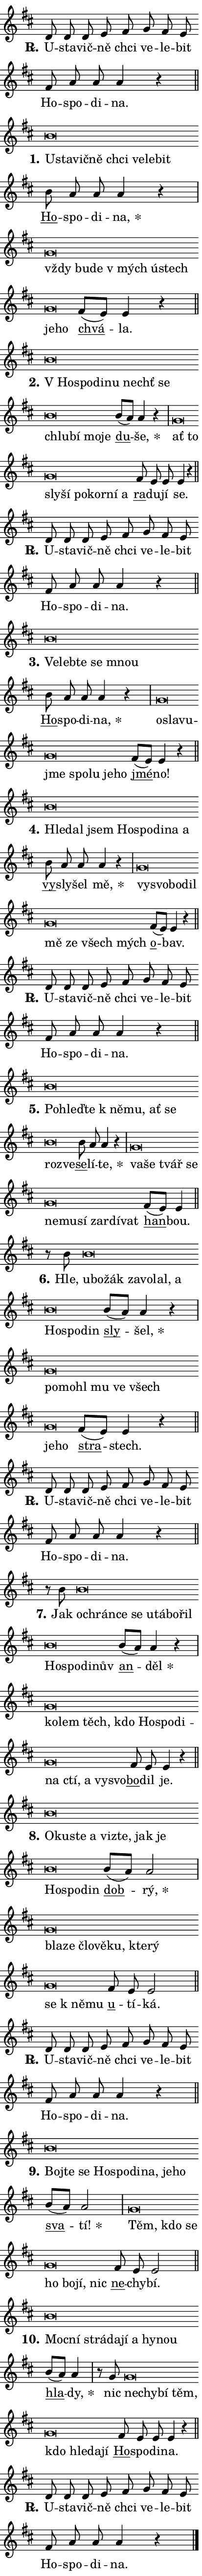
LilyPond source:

\version "2.24.0"
\header { tagline = "" }
\paper {
  indent = 0\cm
  top-margin = 0\cm
  right-margin = 0.13\cm % to fit lyric hyphens
  bottom-margin = 0\cm
  left-margin = 0\cm
  paper-width = 7\cm
  page-breaking = #ly:one-page-breaking
  system-system-spacing.basic-distance = #11
  score-system-spacing.basic-distance = #11
  ragged-last = ##f
}


%% Author: Thomas Morley
%% https://lists.gnu.org/archive/html/lilypond-user/2020-05/msg00002.html
#(define (line-position grob)
"Returns position of @var[grob} in current system:
   @code{'start}, if at first time-step
   @code{'end}, if at last time-step
   @code{'middle} otherwise
"
  (let* ((col (ly:item-get-column grob))
         (ln (ly:grob-object col 'left-neighbor))
         (rn (ly:grob-object col 'right-neighbor))
         (col-to-check-left (if (ly:grob? ln) ln col))
         (col-to-check-right (if (ly:grob? rn) rn col))
         (break-dir-left
           (and
             (ly:grob-property col-to-check-left 'non-musical #f)
             (ly:item-break-dir col-to-check-left)))
         (break-dir-right
           (and
             (ly:grob-property col-to-check-right 'non-musical #f)
             (ly:item-break-dir col-to-check-right))))
        (cond ((eqv? 1 break-dir-left) 'start)
              ((eqv? -1 break-dir-right) 'end)
              (else 'middle))))

#(define (tranparent-at-line-position vctor)
  (lambda (grob)
  "Relying on @code{line-position} select the relevant enry from @var{vctor}.
Used to determine transparency,"
    (case (line-position grob)
      ((end) (not (vector-ref vctor 0)))
      ((middle) (not (vector-ref vctor 1)))
      ((start) (not (vector-ref vctor 2))))))

noteHeadBreakVisibility =
#(define-music-function (break-visibility)(vector?)
"Makes @code{NoteHead}s transparent relying on @var{break-visibility}"
#{
  \override NoteHead.transparent =
    #(tranparent-at-line-position break-visibility)
#})

#(define delete-ledgers-for-transparent-note-heads
  (lambda (grob)
    "Reads whether a @code{NoteHead} is transparent.
If so this @code{NoteHead} is removed from @code{'note-heads} from
@var{grob}, which is supposed to be @code{LedgerLineSpanner}.
As a result ledgers are not printed for this @code{NoteHead}"
    (let* ((nhds-array (ly:grob-object grob 'note-heads))
           (nhds-list
             (if (ly:grob-array? nhds-array)
                 (ly:grob-array->list nhds-array)
                 '()))
           ;; Relies on the transparent-property being done before
           ;; Staff.LedgerLineSpanner.after-line-breaking is executed.
           ;; This is fragile ...
           (to-keep
             (remove
               (lambda (nhd)
                 (ly:grob-property nhd 'transparent #f))
               nhds-list)))
      ;; TODO find a better method to iterate over grob-arrays, similiar
      ;; to filter/remove etc for lists
      ;; For now rebuilt from scratch
      (set! (ly:grob-object grob 'note-heads)  '())
      (for-each
        (lambda (nhd)
          (ly:pointer-group-interface::add-grob grob 'note-heads nhd))
        to-keep))))

squashNotes = {
  \override NoteHead.X-extent = #'(-0.2 . 0.2)
  \override NoteHead.Y-extent = #'(-0.75 . 0)
  \override NoteHead.stencil =
    #(lambda (grob)
       (let ((pos (ly:grob-property grob 'staff-position)))
         (begin
           (if (< pos -7) (display "ERROR: Lower brevis then expected\n") (display "OK: Expected brevis position\n"))
           (if (<= pos -6) ly:text-interface::print ly:note-head::print))))
}
unSquashNotes = {
  \revert NoteHead.X-extent
  \revert NoteHead.Y-extent
  \revert NoteHead.stencil
}

hideNotes = \noteHeadBreakVisibility #begin-of-line-visible
unHideNotes = \noteHeadBreakVisibility #all-visible

% work-around for resetting accidentals
% https://lilypond.org/doc/v2.23/Documentation/notation/displaying-rhythms#unmetered-music
cadenzaMeasure = {
  \cadenzaOff
  \partial 1024 s1024
  \cadenzaOn
}

#(define-markup-command (accent layout props text) (markup?)
  "Underline accented syllable"
  (interpret-markup layout props
    #{\markup \override #'(offset . 4.3) \underline { #text }#}))

responsum = \markup \concat {
  "R" \hspace #-1.05 \path #0.1 #'((moveto 0 0.07) (lineto 0.9 0.8)) \hspace #0.05 "."
}

spaceSize = #0.6828661417322834 % exact space size for TeX Gyre Schola

\layout {
  \context {
    \Staff
    \remove "Time_signature_engraver"
    \override LedgerLineSpanner.after-line-breaking = #delete-ledgers-for-transparent-note-heads
  }
  \context {
    \Lyrics {
      \override LyricSpace.minimum-distance = \spaceSize
      \override LyricText.font-name = #"TeX Gyre Schola"
      \override LyricText.font-size = 1
      \override StanzaNumber.font-name = #"TeX Gyre Schola Bold"
      \override StanzaNumber.font-size = 1
    }
  }
  \context {
    \Score 
    \override NoteHead.text =
      #(lambda (grob) 
        (let ((pos (ly:grob-property grob 'staff-position)))
          #{\markup {
            \combine
              \halign #-0.55 \raise #(if (= pos -6) 0 0.5) \override #'(thickness . 2) \draw-line #'(3.2 . 0)
              \musicglyph "noteheads.sM1"
          }#}))
  }
}

% magnetic-lyrics.ily
%
%   written by
%     Jean Abou Samra <jean@abou-samra.fr>
%     Werner Lemberg <wl@gnu.org>
%
%   adapted by
%     Jiri Hon <jiri.hon@gmail.com>
%
% Version 2022-Apr-15

% https://www.mail-archive.com/lilypond-user@gnu.org/msg149350.html

#(define (Left_hyphen_pointer_engraver context)
   "Collect syllable-hyphen-syllable occurrences in lyrics and store
them in properties.  This engraver only looks to the left.  For
example, if the lyrics input is @code{foo -- bar}, it does the
following.

@itemize @bullet
@item
Set the @code{text} property of the @code{LyricHyphen} grob between
@q{foo} and @q{bar} to @code{foo}.

@item
Set the @code{left-hyphen} property of the @code{LyricText} grob with
text @q{foo} to the @code{LyricHyphen} grob between @q{foo} and
@q{bar}.
@end itemize

Use this auxiliary engraver in combination with the
@code{lyric-@/text::@/apply-@/magnetic-@/offset!} hook."
   (let ((hyphen #f)
         (text #f))
     (make-engraver
      (acknowledgers
       ((lyric-syllable-interface engraver grob source-engraver)
        (set! text grob)))
      (end-acknowledgers
       ((lyric-hyphen-interface engraver grob source-engraver)
        ;(when (not (grob::has-interface grob 'lyric-space-interface))
          (set! hyphen grob)));)
      ((stop-translation-timestep engraver)
       (when (and text hyphen)
         (ly:grob-set-object! text 'left-hyphen hyphen))
       (set! text #f)
       (set! hyphen #f)))))

#(define (lyric-text::apply-magnetic-offset! grob)
   "If the space between two syllables is less than the value in
property @code{LyricText@/.details@/.squash-threshold}, move the right
syllable to the left so that it gets concatenated with the left
syllable.

Use this function as a hook for
@code{LyricText@/.after-@/line-@/breaking} if the
@code{Left_@/hyphen_@/pointer_@/engraver} is active."
   (let ((hyphen (ly:grob-object grob 'left-hyphen #f)))
     (when hyphen
       (let ((left-text (ly:spanner-bound hyphen LEFT)))
         (when (grob::has-interface left-text 'lyric-syllable-interface)
           (let* ((common (ly:grob-common-refpoint grob left-text X))
                  (this-x-ext (ly:grob-extent grob common X))
                  (left-x-ext
                   (begin
                     ;; Trigger magnetism for left-text.
                     (ly:grob-property left-text 'after-line-breaking)
                     (ly:grob-extent left-text common X)))
                  ;; `delta` is the gap width between two syllables.
                  (delta (- (interval-start this-x-ext)
                            (interval-end left-x-ext)))
                  (details (ly:grob-property grob 'details))
                  (threshold (assoc-get 'squash-threshold details 0.2)))
             (when (< delta threshold)
               (let* (;; We have to manipulate the input text so that
                      ;; ligatures crossing syllable boundaries are not
                      ;; disabled.  For languages based on the Latin
                      ;; script this is essentially a beautification.
                      ;; However, for non-Western scripts it can be a
                      ;; necessity.
                      (lt (ly:grob-property left-text 'text))
                      (rt (ly:grob-property grob 'text))
                      (is-space (grob::has-interface hyphen 'lyric-space-interface))
                      (space (if is-space " " ""))
                      (extra-delta (if is-space spaceSize 0))
                      ;; Append new syllable.
                      (ltrt-space (if (and (string? lt) (string? rt))
                                (string-append lt space rt)
                                (make-concat-markup (list lt space rt))))
                      ;; Right-align `ltrt` to the right side.
                      (ltrt-space-markup (grob-interpret-markup
                               grob
                               (make-translate-markup
                                (cons (interval-length this-x-ext) 0)
                                (make-right-align-markup ltrt-space)))))
                 (begin
                   ;; Don't print `left-text`.
                   (ly:grob-set-property! left-text 'stencil #f)
                   ;; Set text and stencil (which holds all collected
                   ;; syllables so far) and shift it to the left.
                   (ly:grob-set-property! grob 'text ltrt-space)
                   (ly:grob-set-property! grob 'stencil ltrt-space-markup)
                   (ly:grob-translate-axis! grob (- (- delta extra-delta)) X))))))))))


#(define (lyric-hyphen::displace-bounds-first grob)
   ;; Make very sure this callback isn't triggered too early.
   (let ((left (ly:spanner-bound grob LEFT))
         (right (ly:spanner-bound grob RIGHT)))
     (ly:grob-property left 'after-line-breaking)
     (ly:grob-property right 'after-line-breaking)
     (ly:lyric-hyphen::print grob)))

squashThreshold = #0.4

\layout {
  \context {
    \Lyrics
    \consists #Left_hyphen_pointer_engraver
    \override LyricText.after-line-breaking =
      #lyric-text::apply-magnetic-offset!
    \override LyricHyphen.stencil = #lyric-hyphen::displace-bounds-first
    \override LyricText.details.squash-threshold = \squashThreshold
    \override LyricHyphen.minimum-distance = 0
    \override LyricHyphen.minimum-length = \squashThreshold
  }
}

squashText = \override LyricText.details.squash-threshold = 9999
unSquashText = \override LyricText.details.squash-threshold = \squashThreshold

leftText = \override LyricText.self-alignment-X = #LEFT
unLeftText = \revert LyricText.self-alignment-X

starOffset = #(lambda (grob) 
                (let ((x_offset (ly:self-alignment-interface::aligned-on-x-parent grob)))
                  (if (= x_offset 0) 0 (+ x_offset 1.2))))

star = #(define-music-function (syllable)(string?)
"Append star separator at the end of a syllable"
#{
  \once \override LyricText.X-offset = #starOffset
  \lyricmode { \markup {
    #syllable
    \override #'((font-name . "TeX Gyre Schola Bold")) \hspace #0.2 \lower #0.65 \larger "*"
  } }
#})

starAccent = #(define-music-function (syllable)(string?)
"Append star separator at the end of a syllable and make accent"
#{
  \once \override LyricText.X-offset = #starOffset
  \lyricmode { \markup {
    \accent #syllable
    \override #'((font-name . "TeX Gyre Schola Bold")) \hspace #0.2 \lower #0.65 \larger "*"
  } }
#})

breath = #(define-music-function (syllable)(string?)
"Append breathing indicator at the end of a syllable"
#{
  \lyricmode { \markup { #syllable "+" } }
#})

optionalBreath = #(define-music-function (syllable)(string?)
"Append optional breathing indicator at the end of a syllable"
#{
  \lyricmode { \markup { #syllable "(+)" } }
#})


\score {
    <<
        \new Voice = "melody" { \cadenzaOn \key d \major \relative { d'8 d d e fis \bar "" g fis e \bar "" fis a a a4 r \cadenzaMeasure \bar "||" \break } }
        \new Lyrics \lyricsto "melody" { \lyricmode { \set stanza = \responsum
U -- sta -- vič -- ně chci ve -- le -- bit Ho -- spo -- di -- na. } }
    >>
    \layout {}
}

\score {
    <<
        \new Voice = "melody" { \cadenzaOn \key d \major \relative { \squashNotes b'\breve*1/16 \hideNotes \breve*1/16 \bar "" \breve*1/16 \bar "" \breve*1/16 \bar "" \breve*1/16 \bar "" \breve*1/16 \bar "" \breve*1/16 \breve*1/16 \bar "" \unHideNotes \unSquashNotes \bar "" b8 a a a4 r \cadenzaMeasure \bar "|" \squashNotes g\breve*1/16 \hideNotes \breve*1/16 \bar "" \breve*1/16 \bar "" \breve*1/16 \bar "" \breve*1/16 \bar "" \breve*1/16 \bar "" \breve*1/16 \breve*1/16 \bar "" \unHideNotes \unSquashNotes \bar "" fis8[( e)] e4 r \cadenzaMeasure \bar "||" \break } }
        \new Lyrics \lyricsto "melody" { \lyricmode { \set stanza = "1."
\leftText U -- \squashText sta -- vič -- ně chci ve -- le -- bit \unLeftText \unSquashText \markup \accent Ho -- spo -- di -- \star na, \leftText vždy \squashText bu -- de "v mých" ú -- stech je -- ho \unLeftText \unSquashText \markup \accent chvá -- la. } }
    >>
    \layout {}
}

\score {
    <<
        \new Voice = "melody" { \cadenzaOn \key d \major \relative { \squashNotes b'\breve*1/16 \hideNotes \breve*1/16 \bar "" \breve*1/16 \bar "" \breve*1/16 \bar "" \breve*1/16 \bar "" \breve*1/16 \bar "" \breve*1/16 \bar "" \breve*1/16 \bar "" \breve*1/16 \breve*1/16 \bar "" \unHideNotes \unSquashNotes \bar "" b8[( a)] a4 r \cadenzaMeasure \bar "|" \squashNotes g\breve*1/16 \hideNotes \breve*1/16 \bar "" \breve*1/16 \bar "" \breve*1/16 \bar "" \breve*1/16 \bar "" \breve*1/16 \bar "" \breve*1/16 \breve*1/16 \bar "" \unHideNotes \unSquashNotes \bar "" fis8 e e e4 r \cadenzaMeasure \bar "||" \break } }
        \new Lyrics \lyricsto "melody" { \lyricmode { \set stanza = "2."
\leftText "V Ho" -- \squashText spo -- di -- nu nechť se chlu -- bí mo -- je \unLeftText \unSquashText \markup \accent du -- \star še, \leftText ať \squashText to sly -- ší po -- kor -- ní a \unLeftText \unSquashText \markup \accent ra -- du -- jí se. } }
    >>
    \layout {}
}

\score {
    <<
        \new Voice = "melody" { \cadenzaOn \key d \major \relative { d'8 d d e fis \bar "" g fis e \bar "" fis a a a4 r \cadenzaMeasure \bar "||" \break } }
        \new Lyrics \lyricsto "melody" { \lyricmode { \set stanza = \responsum
U -- sta -- vič -- ně chci ve -- le -- bit Ho -- spo -- di -- na. } }
    >>
    \layout {}
}

\score {
    <<
        \new Voice = "melody" { \cadenzaOn \key d \major \relative { \squashNotes b'\breve*1/16 \hideNotes \breve*1/16 \bar "" \breve*1/16 \bar "" \breve*1/16 \breve*1/16 \bar "" \unHideNotes \unSquashNotes \bar "" b8 a a a4 r \cadenzaMeasure \bar "|" \squashNotes g\breve*1/16 \hideNotes \breve*1/16 \bar "" \breve*1/16 \bar "" \breve*1/16 \bar "" \breve*1/16 \bar "" \breve*1/16 \bar "" \breve*1/16 \breve*1/16 \bar "" \unHideNotes \unSquashNotes \bar "" fis8[( e)] e4 r \cadenzaMeasure \bar "||" \break } }
        \new Lyrics \lyricsto "melody" { \lyricmode { \set stanza = "3."
\leftText Ve -- \squashText leb -- te se mnou \unLeftText \unSquashText \markup \accent Ho -- spo -- di -- \star na, \leftText o -- \squashText sla -- vu -- jme spo -- lu je -- ho \unLeftText \unSquashText \markup \accent jmé -- no! } }
    >>
    \layout {}
}

\score {
    <<
        \new Voice = "melody" { \cadenzaOn \key d \major \relative { \squashNotes b'\breve*1/16 \hideNotes \breve*1/16 \bar "" \breve*1/16 \bar "" \breve*1/16 \bar "" \breve*1/16 \bar "" \breve*1/16 \bar "" \breve*1/16 \breve*1/16 \bar "" \unHideNotes \unSquashNotes \bar "" b8 a a a4 r \cadenzaMeasure \bar "|" \squashNotes g\breve*1/16 \hideNotes \breve*1/16 \bar "" \breve*1/16 \bar "" \breve*1/16 \bar "" \breve*1/16 \bar "" \breve*1/16 \bar "" \breve*1/16 \breve*1/16 \bar "" \unHideNotes \unSquashNotes \bar "" fis8[( e)] e4 r \cadenzaMeasure \bar "||" \break } }
        \new Lyrics \lyricsto "melody" { \lyricmode { \set stanza = "4."
\leftText Hle -- \squashText dal jsem Ho -- spo -- di -- na a \unLeftText \unSquashText \markup \accent vy -- sly -- šel \star mě, \leftText vy -- \squashText svo -- bo -- dil mě ze všech mých \unLeftText \unSquashText \markup \accent o -- bav. } }
    >>
    \layout {}
}

\score {
    <<
        \new Voice = "melody" { \cadenzaOn \key d \major \relative { d'8 d d e fis \bar "" g fis e \bar "" fis a a a4 r \cadenzaMeasure \bar "||" \break } }
        \new Lyrics \lyricsto "melody" { \lyricmode { \set stanza = \responsum
U -- sta -- vič -- ně chci ve -- le -- bit Ho -- spo -- di -- na. } }
    >>
    \layout {}
}

\score {
    <<
        \new Voice = "melody" { \cadenzaOn \key d \major \relative { \squashNotes b'\breve*1/16 \hideNotes \breve*1/16 \bar "" \breve*1/16 \bar "" \breve*1/16 \bar "" \breve*1/16 \bar "" \breve*1/16 \bar "" \breve*1/16 \bar "" \breve*1/16 \breve*1/16 \bar "" \unHideNotes \unSquashNotes \bar "" b8 a a4 r \cadenzaMeasure \bar "|" \squashNotes g\breve*1/16 \hideNotes \breve*1/16 \bar "" \breve*1/16 \bar "" \breve*1/16 \bar "" \breve*1/16 \bar "" \breve*1/16 \bar "" \breve*1/16 \bar "" \breve*1/16 \bar "" \breve*1/16 \breve*1/16 \bar "" \unHideNotes \unSquashNotes \bar "" fis8[( e)] e4 \cadenzaMeasure \bar "||" \break } }
        \new Lyrics \lyricsto "melody" { \lyricmode { \set stanza = "5."
\leftText Po -- \squashText hleď -- te "k ně" -- mu, ať se roz -- ve -- \unLeftText \unSquashText \markup \accent se -- lí -- \star te, \leftText va -- \squashText še tvář se ne -- mu -- sí za -- rdí -- vat \unLeftText \unSquashText \markup \accent han -- bou. } }
    >>
    \layout {}
}

\score {
    <<
        \new Voice = "melody" { \cadenzaOn \key d \major \relative { r8 b'8 \squashNotes b\breve*1/16 \hideNotes \breve*1/16 \bar "" \breve*1/16 \bar "" \breve*1/16 \bar "" \breve*1/16 \bar "" \breve*1/16 \bar "" \breve*1/16 \bar "" \breve*1/16 \bar "" \breve*1/16 \breve*1/16 \bar "" \unHideNotes \unSquashNotes \bar "" b8[( a)] a4 r \cadenzaMeasure \bar "|" \squashNotes g\breve*1/16 \hideNotes \breve*1/16 \bar "" \breve*1/16 \bar "" \breve*1/16 \bar "" \breve*1/16 \bar "" \breve*1/16 \bar "" \breve*1/16 \breve*1/16 \bar "" \unHideNotes \unSquashNotes \bar "" fis8[( e)] e4 r \cadenzaMeasure \bar "||" \break } }
        \new Lyrics \lyricsto "melody" { \lyricmode { \set stanza = "6."
Hle, \leftText u -- \squashText bo -- žák za -- vo -- lal, a Ho -- spo -- din \unLeftText \unSquashText \markup \accent sly -- \star šel, \leftText po -- \squashText mo -- hl mu ve všech je -- ho \unLeftText \unSquashText \markup \accent stra -- stech. } }
    >>
    \layout {}
}

\score {
    <<
        \new Voice = "melody" { \cadenzaOn \key d \major \relative { d'8 d d e fis \bar "" g fis e \bar "" fis a a a4 r \cadenzaMeasure \bar "||" \break } }
        \new Lyrics \lyricsto "melody" { \lyricmode { \set stanza = \responsum
U -- sta -- vič -- ně chci ve -- le -- bit Ho -- spo -- di -- na. } }
    >>
    \layout {}
}

\score {
    <<
        \new Voice = "melody" { \cadenzaOn \key d \major \relative { r8 b'8 \squashNotes b\breve*1/16 \hideNotes \breve*1/16 \bar "" \breve*1/16 \bar "" \breve*1/16 \bar "" \breve*1/16 \bar "" \breve*1/16 \bar "" \breve*1/16 \bar "" \breve*1/16 \bar "" \breve*1/16 \bar "" \breve*1/16 \bar "" \breve*1/16 \breve*1/16 \bar "" \unHideNotes \unSquashNotes \bar "" b8[( a)] a4 r \cadenzaMeasure \bar "|" \squashNotes g\breve*1/16 \hideNotes \breve*1/16 \bar "" \breve*1/16 \bar "" \breve*1/16 \bar "" \breve*1/16 \bar "" \breve*1/16 \bar "" \breve*1/16 \bar "" \breve*1/16 \bar "" \breve*1/16 \bar "" \breve*1/16 \bar "" \breve*1/16 \breve*1/16 \bar "" \unHideNotes \unSquashNotes \bar "" fis8 e e4 r \cadenzaMeasure \bar "||" \break } }
        \new Lyrics \lyricsto "melody" { \lyricmode { \set stanza = "7."
Jak \leftText o -- \squashText chrán -- ce se u -- tá -- bo -- řil Ho -- spo -- di -- nův \unLeftText \unSquashText \markup \accent an -- \star děl \leftText ko -- \squashText lem těch, kdo Ho -- spo -- di -- na ctí, a vy -- svo -- \unLeftText \unSquashText \markup \accent bo -- dil je. } }
    >>
    \layout {}
}

\score {
    <<
        \new Voice = "melody" { \cadenzaOn \key d \major \relative { \squashNotes b'\breve*1/16 \hideNotes \breve*1/16 \bar "" \breve*1/16 \bar "" \breve*1/16 \bar "" \breve*1/16 \bar "" \breve*1/16 \bar "" \breve*1/16 \bar "" \breve*1/16 \bar "" \breve*1/16 \bar "" \breve*1/16 \breve*1/16 \bar "" \unHideNotes \unSquashNotes \bar "" b8[( a)] a2 \cadenzaMeasure \bar "|" \squashNotes g\breve*1/16 \hideNotes \breve*1/16 \bar "" \breve*1/16 \bar "" \breve*1/16 \bar "" \breve*1/16 \bar "" \breve*1/16 \bar "" \breve*1/16 \bar "" \breve*1/16 \bar "" \breve*1/16 \breve*1/16 \bar "" \unHideNotes \unSquashNotes \bar "" fis8 e e2 \cadenzaMeasure \bar "||" \break } }
        \new Lyrics \lyricsto "melody" { \lyricmode { \set stanza = "8."
\leftText O -- \squashText ku -- ste a vi -- zte, jak je Ho -- spo -- din \unLeftText \unSquashText \markup \accent dob -- \star rý, \leftText bla -- \squashText ze člo -- vě -- ku, kte -- rý se "k ně" -- mu \unLeftText \unSquashText \markup \accent u -- tí -- ká. } }
    >>
    \layout {}
}

\score {
    <<
        \new Voice = "melody" { \cadenzaOn \key d \major \relative { d'8 d d e fis \bar "" g fis e \bar "" fis a a a4 r \cadenzaMeasure \bar "||" \break } }
        \new Lyrics \lyricsto "melody" { \lyricmode { \set stanza = \responsum
U -- sta -- vič -- ně chci ve -- le -- bit Ho -- spo -- di -- na. } }
    >>
    \layout {}
}

\score {
    <<
        \new Voice = "melody" { \cadenzaOn \key d \major \relative { \squashNotes b'\breve*1/16 \hideNotes \breve*1/16 \bar "" \breve*1/16 \bar "" \breve*1/16 \bar "" \breve*1/16 \bar "" \breve*1/16 \bar "" \breve*1/16 \bar "" \breve*1/16 \breve*1/16 \bar "" \unHideNotes \unSquashNotes \bar "" b8[( a)] a2 \cadenzaMeasure \bar "|" \squashNotes g\breve*1/16 \hideNotes \breve*1/16 \bar "" \breve*1/16 \bar "" \breve*1/16 \bar "" \breve*1/16 \bar "" \breve*1/16 \breve*1/16 \bar "" \unHideNotes \unSquashNotes \bar "" fis8 e e2 \cadenzaMeasure \bar "||" \break } }
        \new Lyrics \lyricsto "melody" { \lyricmode { \set stanza = "9."
\leftText Boj -- \squashText te se Ho -- spo -- di -- na, je -- ho \unLeftText \unSquashText \markup \accent sva -- \star tí! \leftText Těm, \squashText kdo se ho bo -- jí, nic \unLeftText \unSquashText \markup \accent ne -- chy -- bí. } }
    >>
    \layout {}
}

\score {
    <<
        \new Voice = "melody" { \cadenzaOn \key d \major \relative { \squashNotes b'\breve*1/16 \hideNotes \breve*1/16 \bar "" \breve*1/16 \bar "" \breve*1/16 \bar "" \breve*1/16 \bar "" \breve*1/16 \bar "" \breve*1/16 \breve*1/16 \bar "" \unHideNotes \unSquashNotes \bar "" b8[( a)] a4 \cadenzaMeasure \bar "|" r8 g8 \squashNotes g\breve*1/16 \hideNotes \breve*1/16 \bar "" \breve*1/16 \bar "" \breve*1/16 \bar "" \breve*1/16 \bar "" \breve*1/16 \bar "" \breve*1/16 \breve*1/16 \bar "" \unHideNotes \unSquashNotes \bar "" fis8 e e e4 r \cadenzaMeasure \bar "||" \break } }
        \new Lyrics \lyricsto "melody" { \lyricmode { \set stanza = "10."
\leftText Moc -- \squashText ní strá -- da -- jí a hy -- nou \unLeftText \unSquashText \markup \accent hla -- \star dy, nic \leftText ne -- \squashText chy -- bí těm, kdo hle -- da -- jí \unLeftText \unSquashText \markup \accent Ho -- spo -- di -- na. } }
    >>
    \layout {}
}

\score {
    <<
        \new Voice = "melody" { \cadenzaOn \key d \major \relative { d'8 d d e fis \bar "" g fis e \bar "" fis a a a4 r \cadenzaMeasure \bar "||" \break } \bar "|." }
        \new Lyrics \lyricsto "melody" { \lyricmode { \set stanza = \responsum
U -- sta -- vič -- ně chci ve -- le -- bit Ho -- spo -- di -- na. } }
    >>
    \layout {}
}
